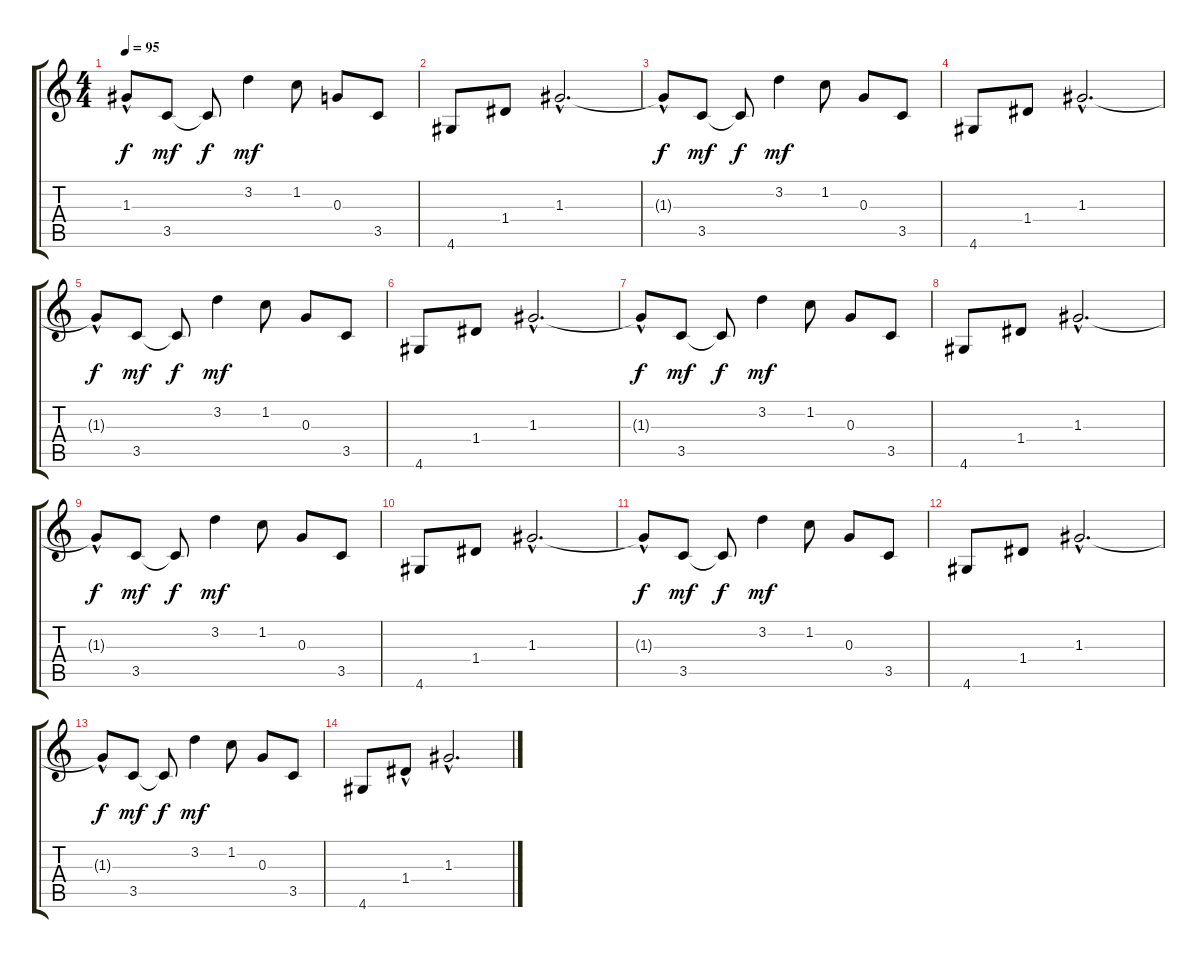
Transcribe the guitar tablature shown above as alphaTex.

\track "" {instrument acousticguitarsteel}
\staff {score tabs}
\tuning (E4 B3 G3 D3 A2 E2) {hide}
\ts (4 4)
\tempo 95
\clef g2
\ks c
1.3{hac t}.8{dy f} 3.5.8{dy mf} 3.5{t}.8{dy f} 3.2.4{dy mf} 1.2.8 0.3.8 3.5.8 |
4.6.8 1.4.8 1.3{hac}.2{d} |
1.3{hac t}.8{dy f} 3.5.8{dy mf} 3.5{t}.8{dy f} 3.2.4{dy mf} 1.2.8 0.3.8 3.5.8 |
4.6.8 1.4.8 1.3{hac}.2{d} |
1.3{hac t}.8{dy f} 3.5.8{dy mf} 3.5{t}.8{dy f} 3.2.4{dy mf} 1.2.8 0.3.8 3.5.8 |
4.6.8 1.4.8 1.3{hac}.2{d} |
1.3{hac t}.8{dy f} 3.5.8{dy mf} 3.5{t}.8{dy f} 3.2.4{dy mf} 1.2.8 0.3.8 3.5.8 |
4.6.8 1.4.8 1.3{hac}.2{d} |
1.3{hac t}.8{dy f} 3.5.8{dy mf} 3.5{t}.8{dy f} 3.2.4{dy mf} 1.2.8 0.3.8 3.5.8 |
4.6.8 1.4.8 1.3{hac}.2{d} |
1.3{hac t}.8{dy f} 3.5.8{dy mf} 3.5{t}.8{dy f} 3.2.4{dy mf} 1.2.8 0.3.8 3.5.8 |
4.6.8 1.4.8 1.3{hac}.2{d} |
1.3{hac t}.8{dy f} 3.5.8{dy mf} 3.5{t}.8{dy f} 3.2.4{dy mf} 1.2.8 0.3.8 3.5.8 |
4.6.8 1.4{hac}.8 1.3{hac}.2{d}
